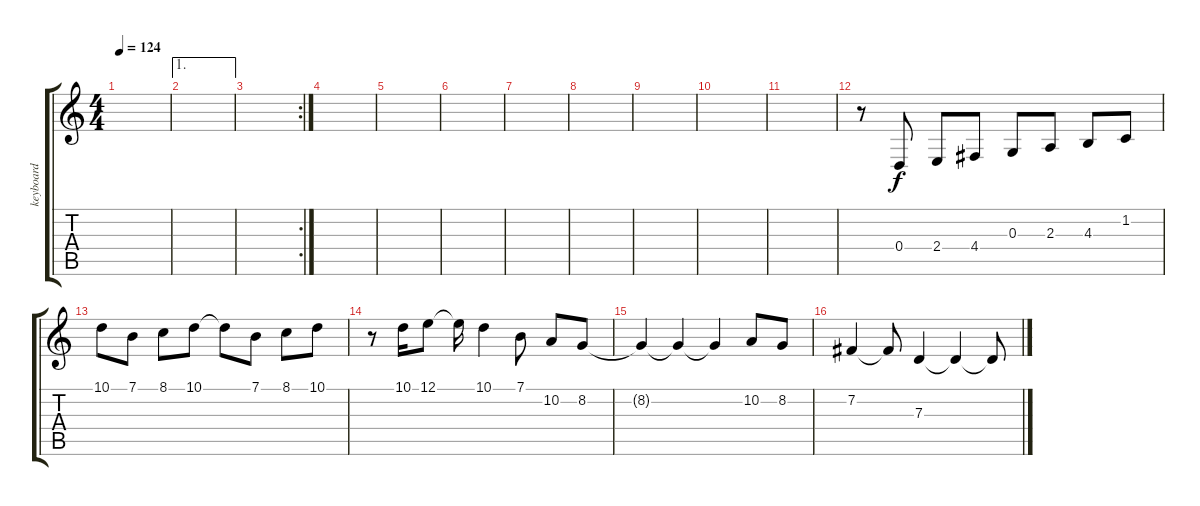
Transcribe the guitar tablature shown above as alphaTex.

\track ("keyboard" "keyboard") {instrument synthvoice}
\staff {score tabs}
\tuning (E4 B3 G3 D3 A2 E2) {hide}
\ts (4 4)
\tempo 124
\clef g2
\ks c
|
\ae 1
|
\rc 2
|
|
|
|
|
|
|
|
|
r.8 0.4.8 2.4.8 4.4.8 0.3.8 2.3.8 4.3.8 1.2.8 |
10.1.8 7.1.8 8.1.8 10.1.8 10.1{t}.8 7.1.8 8.1.8 10.1.8 |
r.8 10.1.16 12.1.8 12.1{t}.16 10.1.4 7.1.8 10.2.8 8.2.8 |
8.2{t}.4 8.2{t}.4 8.2{t}.4 10.2.8 8.2.8 |
7.2.4 7.2{t}.8 7.3.4 7.3{t}.4 7.3{t}.8
